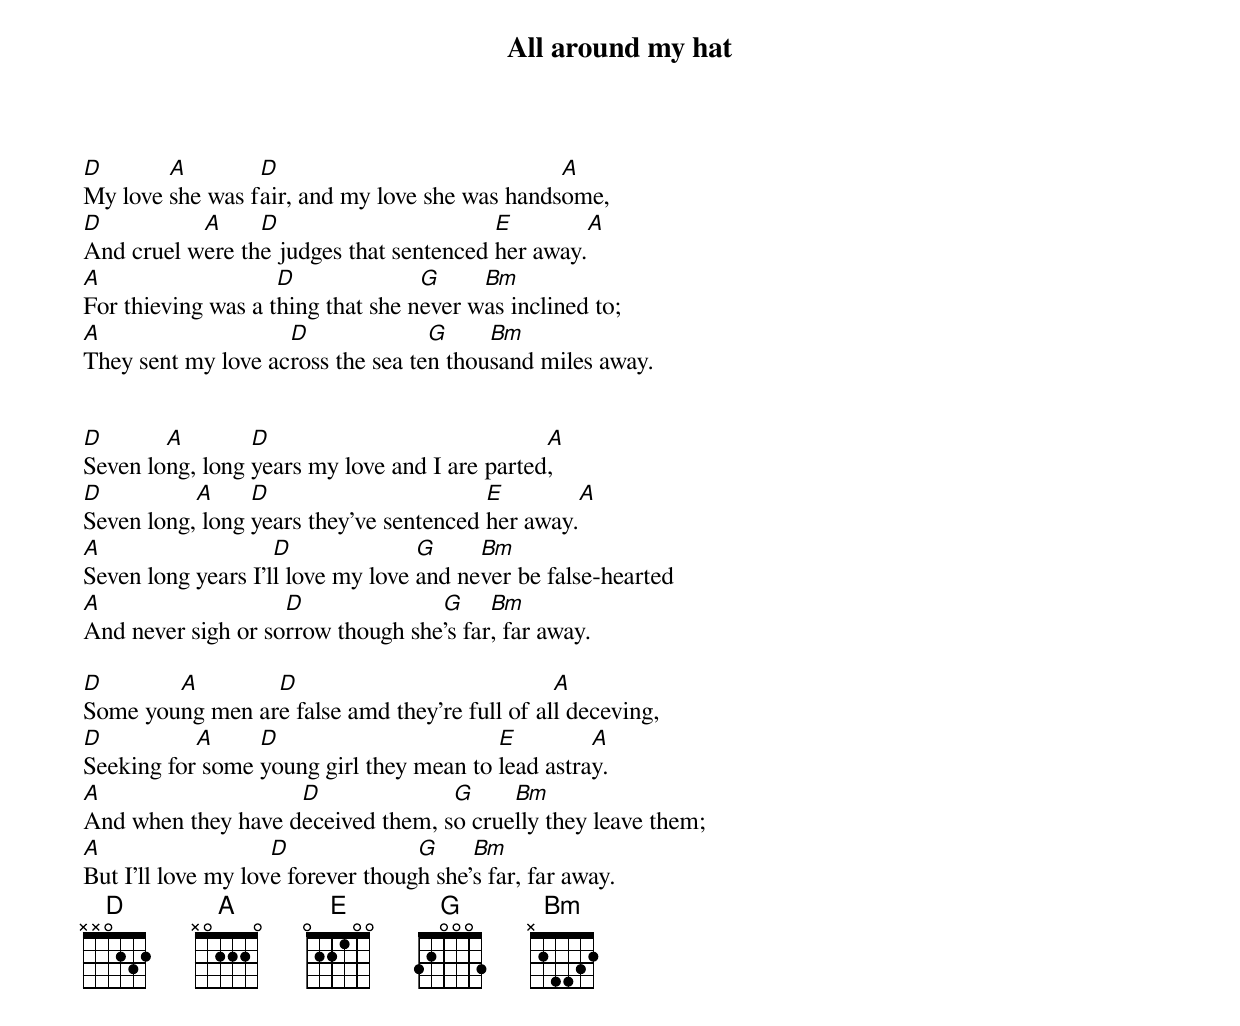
All around my hat

D       A        D                             A
My love she was fair, and my love she was handsome,
D          A     D                       E         A
And cruel were the judges that sentenced her away.
A                   D              G     Bm
For thieving was a thing that she never was inclined to;
A                   D              G     Bm
They sent my love across the sea ten thousand miles away.


D       A        D                             A
Seven long, long years my love and I are parted,
D          A     D                       E         A
Seven long, long years they've sentenced her away.
A                   D              G     Bm
Seven long years I'll love my love and never be false-hearted
A                   D              G     Bm
And never sigh or sorrow though she's far, far away.

D       A        D                             A
Some young men are false amd they're full of all deceving,
D          A     D                       E         A
Seeking for some young girl they mean to lead astray.
A                   D              G     Bm
And when they have deceived them, so cruelly they leave them;
A                   D              G     Bm
But I'll love my love forever though she's far, far away.
